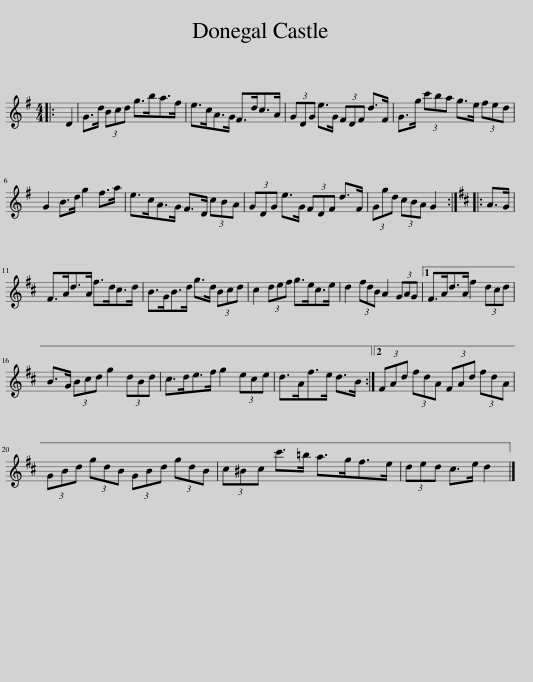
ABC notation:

X:1
L:1/8
M:4/4
I:linebreak $
K:G
V:1 treble
V:1
|: D2 | G>d (3Bcd g>ba>f | e>cA>G F>dc>A | (3GDG e>G (3FDF d>F | G>g (3c'ba g>e (3fed |$ %5
 G2 B>d g2 f>a | e>cA>G F>D (3cBA | (3GDG e>G (3FDF d>F | (3Ggd (3cBA G2 ::[K:D] A>G |$ %10
 F>Ad>A f>dc>d | B>GB>d g>d (3Bcd | c2 (3def g>ec>e | d2 (3fdB A2 (3GAG |1 F>Ad>A f2 (3dcd |$ %15
 B>G (3Bcd g2 (3dBd | c>de>f g2 (3ece | d>Af>e d>B :|2 (3FAd (3fdA (3FAd (3fdA |$ (3GBd (3gdB (3GBd (3gdB | %20
 (3c^Bc c'>=b a>gf>e | (3ded c>e d2 |] %22
